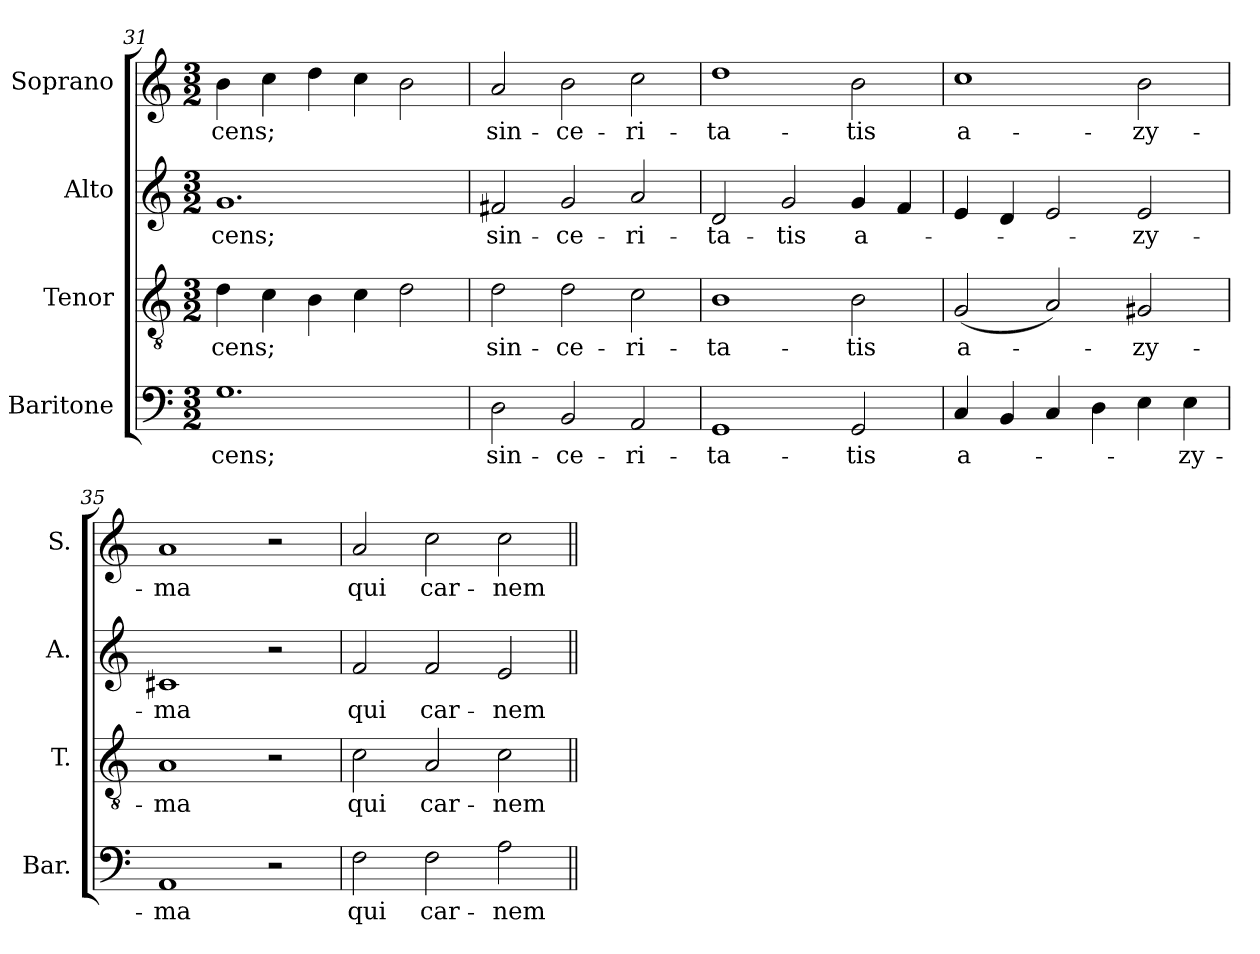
**kern	**text	**kern	**text	**kern	**text	**kern	**text
*part4	*part4	*part3	*part3	*part2	*part2	*part1	*part1
*staff4	*staff4	*staff3	*staff3	*staff2	*staff2	*staff1	*staff1
*I"Baritone	*	*I"Tenor	*	*I"Alto	*	*I"Soprano	*
*I'Bar.	*	*I'T.	*	*I'A.	*	*I'S.	*
!!LO:PB:g=z
*clefF4	*	*clefGv2	*	*clefG2	*	*clefG2	*
*	*	*ITrd7c12	*	*	*	*	*
*k[]	*	*k[]	*	*k[]	*	*k[]	*
*C:	*	*C:	*	*C:	*	*C:	*
*M3/2	*	*M3/2	*	*M3/2	*	*M3/2	*
=31	=31	=31	=31	=31	=31	=31	=31
!	!LO:LY:b:color=#000000	!	!	!	!	!	!
!	!	!	!LO:LY:b:color=#000000	!	!	!	!
!	!	!	!	!	!LO:LY:b:color=#000000	!	!
!	!	!	!	!	!	!	!LO:LY:b:color=#000000
1.Gi	cens;	4Di\	cens;	1.gi	cens;	4bi\	cens;
.	.	4Ci\	.	.	.	4cci\	.
.	.	4BBi\	.	.	.	4ddi\	.
.	.	4Ci\	.	.	.	4cci\	.
.	.	2Di\	.	.	.	2bi\	.
=32	=32	=32	=32	=32	=32	=32	=32
!	!LO:LY:b:color=#000000	!	!	!	!	!	!
!	!	!	!LO:LY:b:color=#000000	!	!	!	!
!	!	!	!	!	!LO:LY:b:color=#000000	!	!
!	!	!	!	!	!	!	!LO:LY:b:color=#000000
2Di\	sin-	2Di\	sin-	2f#Xi/	sin-	2ai/	sin-
!	!LO:LY:b:color=#000000	!	!	!	!	!	!
!	!	!	!LO:LY:b:color=#000000	!	!	!	!
!	!	!	!	!	!LO:LY:b:color=#000000	!	!
!	!	!	!	!	!	!	!LO:LY:b:color=#000000
2BBi/	-ce-	2Di\	-ce-	2gi/	-ce-	2bi\	-ce-
!	!LO:LY:b:color=#000000	!	!	!	!	!	!
!	!	!	!LO:LY:b:color=#000000	!	!	!	!
!	!	!	!	!	!LO:LY:b:color=#000000	!	!
!	!	!	!	!	!	!	!LO:LY:b:color=#000000
2AAi/	-ri-	2Ci\	-ri-	2ai/	-ri-	2cci\	-ri-
=33	=33	=33	=33	=33	=33	=33	=33
!	!LO:LY:b:color=#000000	!	!	!	!	!	!
!	!	!	!LO:LY:b:color=#000000	!	!	!	!
!	!	!	!	!	!LO:LY:b:color=#000000	!	!
!	!	!	!	!	!	!	!LO:LY:b:color=#000000
1GGi	-ta-	1BBi	-ta-	2di/	-ta-	1ddi	-ta-
!	!	!	!	!	!LO:LY:b:color=#000000	!	!
.	.	.	.	2gi/	-tis	.	.
!	!LO:LY:b:color=#000000	!	!	!	!	!	!
!	!	!	!LO:LY:b:color=#000000	!	!	!	!
!	!	!	!	!	!LO:LY:b:color=#000000	!	!
!	!	!	!	!	!	!	!LO:LY:b:color=#000000
2GGi/	-tis	2BBi\	-tis	4gi/	a-	2bi\	-tis
.	.	.	.	4fi/	.	.	.
=34	=34	=34	=34	=34	=34	=34	=34
!	!LO:LY:b:color=#000000	!	!	!	!	!	!
!	!	!	!LO:LY:b:color=#000000	!	!	!	!
!	!	!	!	!	!	!	!LO:LY:b:color=#000000
4Ci/	a-	(2GGi/	a-	4ei/	.	1cci	a-
4BBi/	.	.	.	4di/	.	.	.
4Ci/	.	2AAi/)	.	2ei/	.	.	.
4Di\	.	.	.	.	.	.	.
!	!	!	!LO:LY:b:color=#000000	!	!	!	!
!	!	!	!	!	!LO:LY:b:color=#000000	!	!
!	!	!	!	!	!	!	!LO:LY:b:color=#000000
4Ei\	.	2GG#Xi/	-zy-	2ei/	-zy-	2bi\	-zy-
!	!LO:LY:b:color=#000000	!	!	!	!	!	!
4Ei\	-zy-	.	.	.	.	.	.
=35	=35	=35	=35	=35	=35	=35	=35
!	!LO:LY:b:color=#000000	!	!	!	!	!	!
!	!	!	!LO:LY:b:color=#000000	!	!	!	!
!	!	!	!	!	!LO:LY:b:color=#000000	!	!
!	!	!	!	!	!	!	!LO:LY:b:color=#000000
1AAi	-ma	1AAi	-ma	1c#Xi	-ma	1ai	-ma
2r	.	2r	.	2r	.	2r	.
=36	=36	=36	=36	=36	=36	=36	=36
!	!LO:LY:b:color=#000000	!	!	!	!	!	!
!	!	!	!LO:LY:b:color=#000000	!	!	!	!
!	!	!	!	!	!LO:LY:b:color=#000000	!	!
!	!	!	!	!	!	!	!LO:LY:b:color=#000000
2Fi\	qui	2Ci\	qui	2fi/	qui	2ai/	qui
!	!LO:LY:b:color=#000000	!	!	!	!	!	!
!	!	!	!LO:LY:b:color=#000000	!	!	!	!
!	!	!	!	!	!LO:LY:b:color=#000000	!	!
!	!	!	!	!	!	!	!LO:LY:b:color=#000000
2Fi\	car-	2AAi/	car-	2fi/	car-	2cci\	car-
!	!LO:LY:b:color=#000000	!	!	!	!	!	!
!	!	!	!LO:LY:b:color=#000000	!	!	!	!
!	!	!	!	!	!LO:LY:b:color=#000000	!	!
!	!	!	!	!	!	!	!LO:LY:b:color=#000000
2Ai\	-nem	2Ci\	-nem	2ei/	-nem	2cci\	-nem
=||	=||	=||	=||	=||	=||	=||	=||
*-	*-	*-	*-	*-	*-	*-	*-
